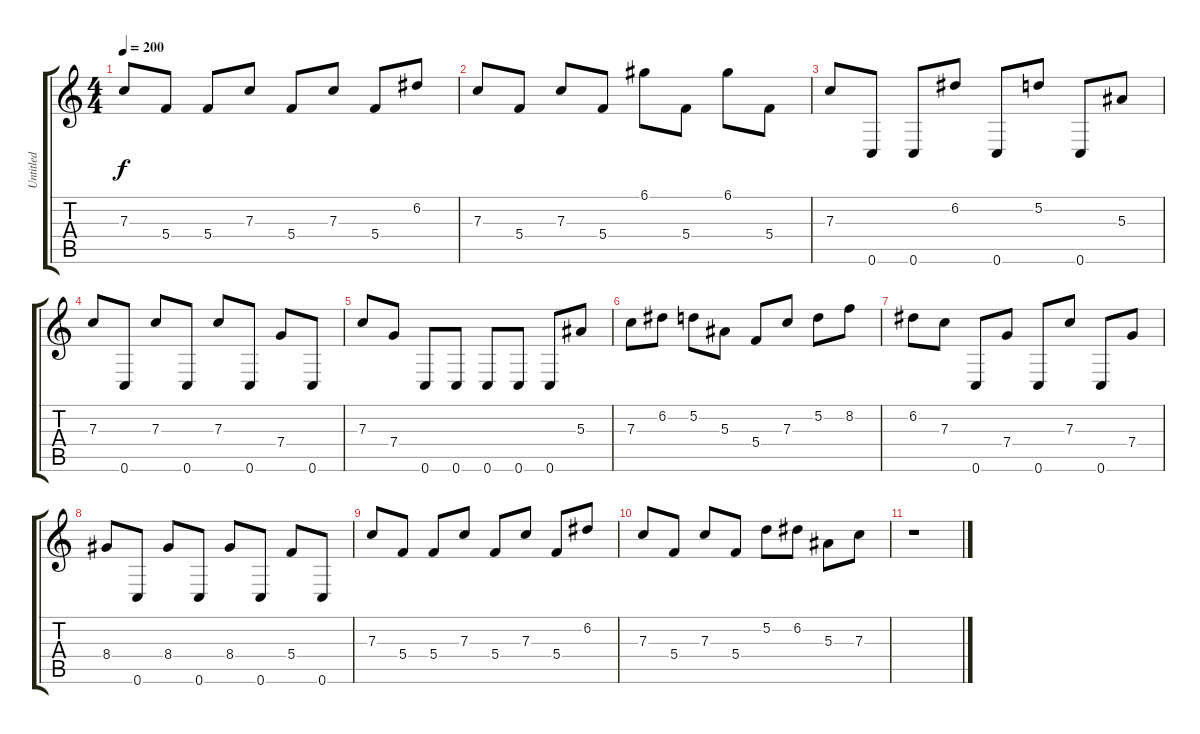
\track ("Untitled" "Untitled") {instrument distortionguitar}
\staff {score tabs}
\tuning (D4 A3 F3 C3 G2 C2) {hide}
\ts (4 4)
\tempo 200
\clef g2
\ks c
7.3.8{dy f} 5.4.8 5.4.8 7.3.8 5.4.8 7.3.8 5.4.8 6.2.8 |
7.3.8 5.4.8 7.3.8 5.4.8 6.1.8 5.4.8 6.1.8 5.4.8 |
7.3.8 0.6.8 0.6.8 6.2.8 0.6.8 5.2.8 0.6.8 5.3.8 |
7.3.8 0.6.8 7.3.8 0.6.8 7.3.8 0.6.8 7.4.8 0.6.8 |
7.3.8 7.4.8 0.6.8 0.6.8 0.6.8 0.6.8 0.6.8 5.3.8 |
7.3.8 6.2.8 5.2.8 5.3.8 5.4.8 7.3.8 5.2.8 8.2.8 |
6.2.8 7.3.8 0.6.8 7.4.8 0.6.8 7.3.8 0.6.8 7.4.8 |
8.4.8 0.6.8 8.4.8 0.6.8 8.4.8 0.6.8 5.4.8 0.6.8 |
7.3.8 5.4.8 5.4.8 7.3.8 5.4.8 7.3.8 5.4.8 6.2.8 |
7.3.8 5.4.8 7.3.8 5.4.8 5.2.8 6.2.8 5.3.8 7.3.8 |
r.1
